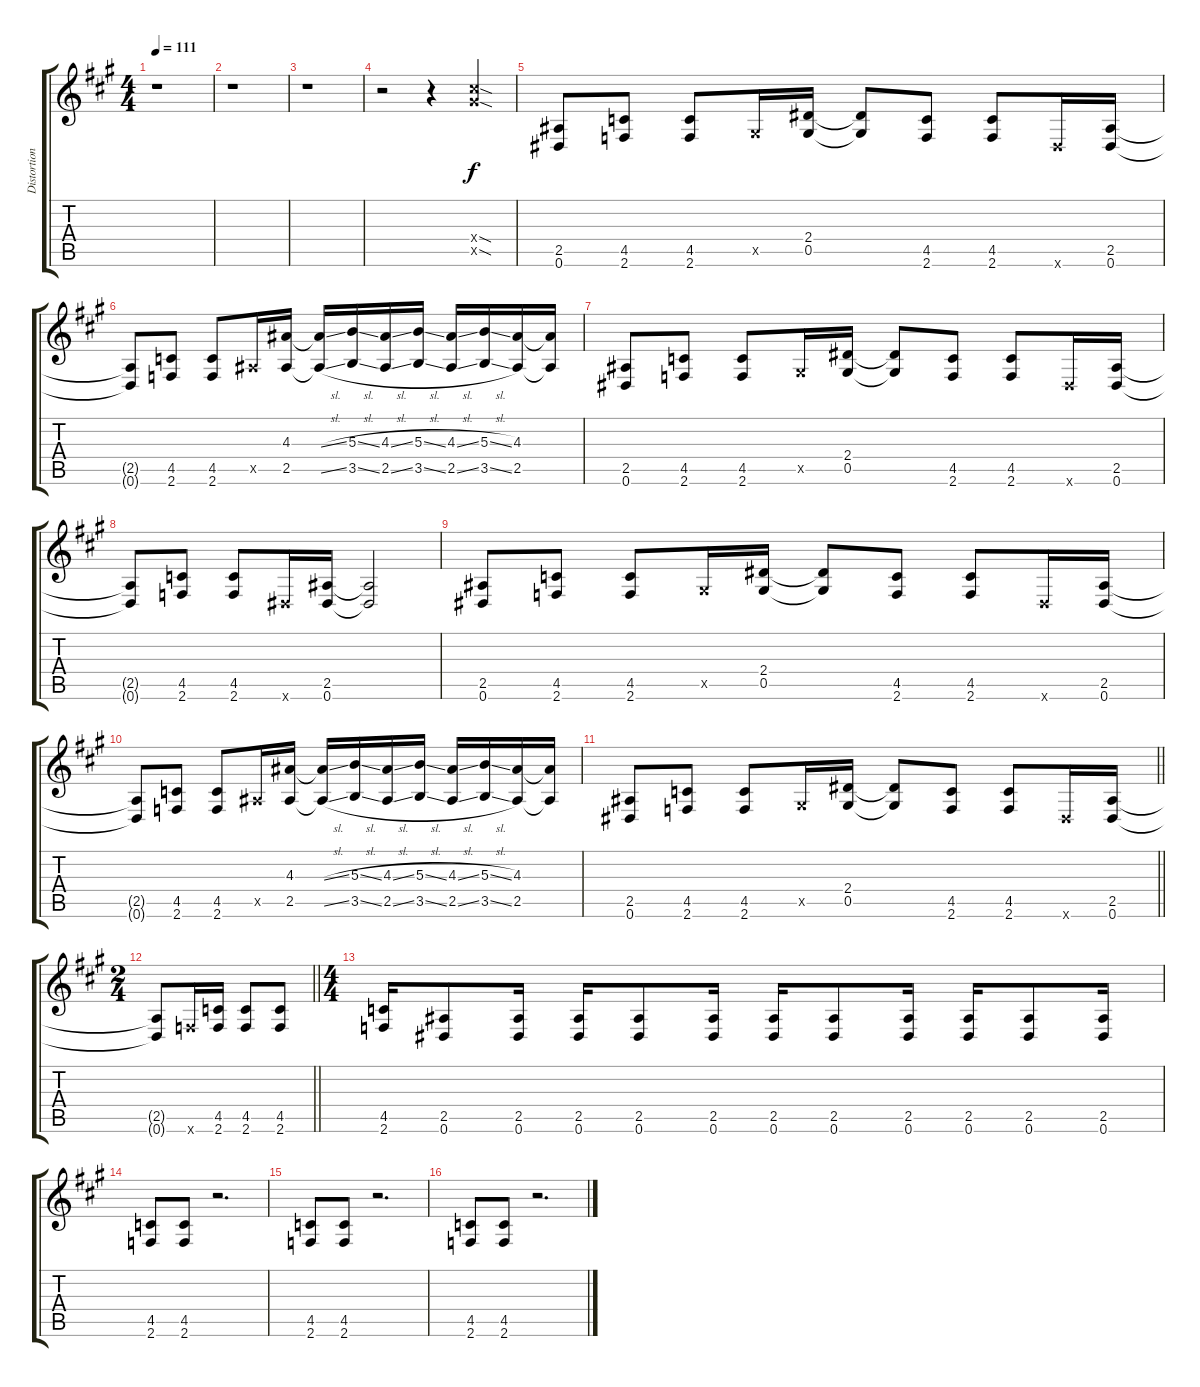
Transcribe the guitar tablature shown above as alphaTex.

\track ("Distortion" "Distortion") {instrument distortionguitar}
\staff {score tabs}
\tuning (Eb4 Bb3 Gb3 Db3 Ab2 Eb2) {hide}
\ts (4 4)
\tempo 111
\clef g2
\ks a
r.1{dy f instrument distortionguitar} |
r.1 |
r.1 |
r.2 r.4 (12.4{sod x} 12.5{sod x}).4 |
(2.5 0.6).8 (4.5 2.6).8 (4.5 2.6).8 0.5{x}.16 (2.4 0.5).16 (2.4{t} 0.5{t}).8 (4.5 2.6).8 (4.5 2.6).8 0.6{x}.16 (2.5 0.6).16 |
(2.5{t} 0.6{t}).8 (4.5 2.6).8 (4.5 2.6).8 2.5{x}.16 (4.3 2.5).16 (4.3{sl t} 2.5{sl t}).16 (5.3{sl} 3.5{sl}).16 (4.3{sl} 2.5{sl}).16 (5.3{sl} 3.5{sl}).16 (4.3{sl} 2.5{sl}).16 (5.3{sl} 3.5{sl}).16 (4.3 2.5).16 (4.3{t} 2.5{t}).16 |
(2.5 0.6).8 (4.5 2.6).8 (4.5 2.6).8 0.5{x}.16 (2.4 0.5).16 (2.4{t} 0.5{t}).8 (4.5 2.6).8 (4.5 2.6).8 0.6{x}.16 (2.5 0.6).16 |
(2.5{t} 0.6{t}).8 (4.5 2.6).8 (4.5 2.6).8 0.6{x}.16 (2.5 0.6).16 (2.5{t} 0.6{t}).2 |
(2.5 0.6).8 (4.5 2.6).8 (4.5 2.6).8 0.5{x}.16 (2.4 0.5).16 (2.4{t} 0.5{t}).8 (4.5 2.6).8 (4.5 2.6).8 0.6{x}.16 (2.5 0.6).16 |
(2.5{t} 0.6{t}).8 (4.5 2.6).8 (4.5 2.6).8 2.5{x}.16 (4.3 2.5).16 (4.3{sl t} 2.5{sl t}).16 (5.3{sl} 3.5{sl}).16 (4.3{sl} 2.5{sl}).16 (5.3{sl} 3.5{sl}).16 (4.3{sl} 2.5{sl}).16 (5.3{sl} 3.5{sl}).16 (4.3 2.5).16 (4.3{t} 2.5{t}).16 |
\barLineRight lightlight
(2.5 0.6).8 (4.5 2.6).8 (4.5 2.6).8 0.5{x}.16 (2.4 0.5).16 (2.4{t} 0.5{t}).8 (4.5 2.6).8 (4.5 2.6).8 0.6{x}.16 (2.5 0.6).16 |
\ts (2 4)
\barLineRight lightlight
(2.5{t} 0.6{t}).8 2.6{x}.16 (4.5 2.6).16 (4.5 2.6).8 (4.5 2.6).8 |
\ts (4 4)
(4.5 2.6).16 (2.5 0.6).8 (2.5 0.6).16 (2.5 0.6).16 (2.5 0.6).8 (2.5 0.6).16 (2.5 0.6).16 (2.5 0.6).8 (2.5 0.6).16 (2.5 0.6).16 (2.5 0.6).8 (2.5 0.6).16 |
(4.5 2.6).8 (4.5 2.6).8 r.2{d} |
(4.5 2.6).8 (4.5 2.6).8 r.2{d} |
(4.5 2.6).8 (4.5 2.6).8 r.2{d}
